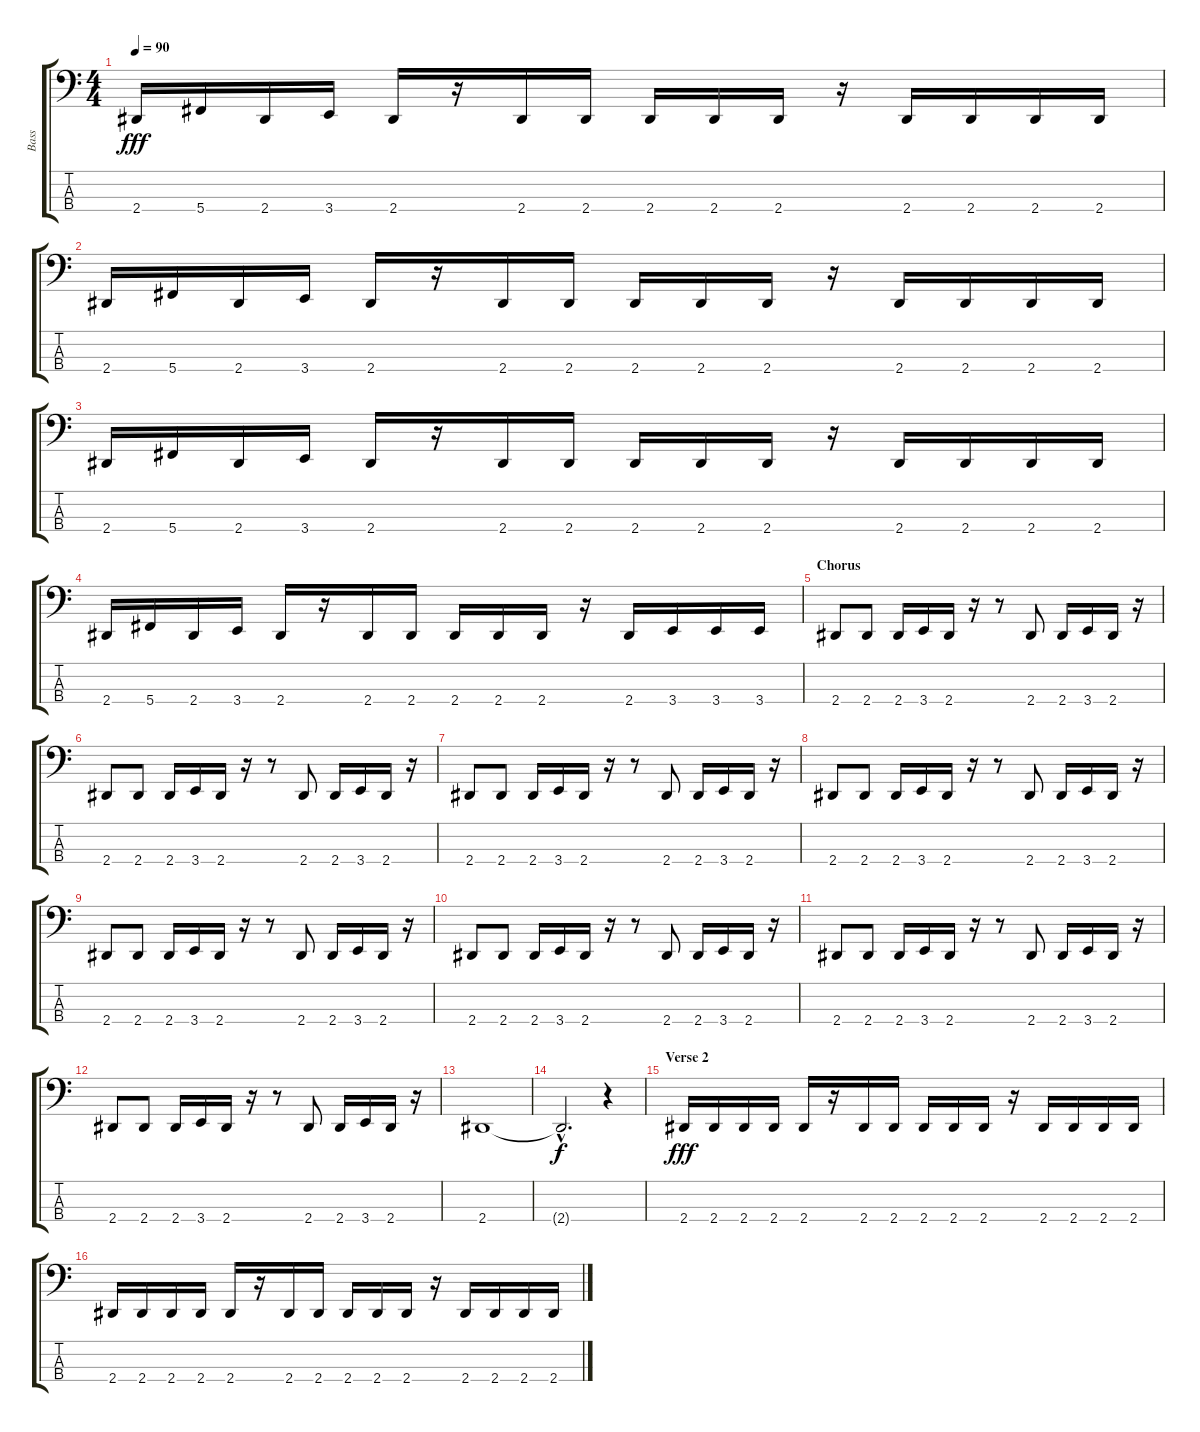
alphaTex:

\track ("Bass" "Bass") {instrument slapbass1}
\staff {score tabs}
\tuning (Gb2 Db2 Ab1 Db1) {hide}
\ts (4 4)
\tempo 90
\clef f4
\ks c
2.4.16{dy fff} 5.4.16 2.4.16 3.4.16 2.4.16 r.16 2.4.16 2.4.16 2.4.16 2.4.16 2.4.16 r.16 2.4.16 2.4.16 2.4.16 2.4.16 |
2.4.16 5.4.16 2.4.16 3.4.16 2.4.16 r.16 2.4.16 2.4.16 2.4.16 2.4.16 2.4.16 r.16 2.4.16 2.4.16 2.4.16 2.4.16 |
2.4.16 5.4.16 2.4.16 3.4.16 2.4.16 r.16 2.4.16 2.4.16 2.4.16 2.4.16 2.4.16 r.16 2.4.16 2.4.16 2.4.16 2.4.16 |
2.4.16 5.4.16 2.4.16 3.4.16 2.4.16 r.16 2.4.16 2.4.16 2.4.16 2.4.16 2.4.16 r.16 2.4.16 3.4.16 3.4.16 3.4.16 |
\section ("" "Chorus")
2.4.8 2.4.8 2.4.16 3.4.16 2.4.16 r.16 r.8 2.4.8 2.4.16 3.4.16 2.4.16 r.16 |
2.4.8 2.4.8 2.4.16 3.4.16 2.4.16 r.16 r.8 2.4.8 2.4.16 3.4.16 2.4.16 r.16 |
2.4.8 2.4.8 2.4.16 3.4.16 2.4.16 r.16 r.8 2.4.8 2.4.16 3.4.16 2.4.16 r.16 |
2.4.8 2.4.8 2.4.16 3.4.16 2.4.16 r.16 r.8 2.4.8 2.4.16 3.4.16 2.4.16 r.16 |
2.4.8 2.4.8 2.4.16 3.4.16 2.4.16 r.16 r.8 2.4.8 2.4.16 3.4.16 2.4.16 r.16 |
2.4.8 2.4.8 2.4.16 3.4.16 2.4.16 r.16 r.8 2.4.8 2.4.16 3.4.16 2.4.16 r.16 |
2.4.8 2.4.8 2.4.16 3.4.16 2.4.16 r.16 r.8 2.4.8 2.4.16 3.4.16 2.4.16 r.16 |
2.4.8 2.4.8 2.4.16 3.4.16 2.4.16 r.16 r.8 2.4.8 2.4.16 3.4.16 2.4.16 r.16 |
2.4.1 |
2.4{hac t}.2{d dy f} r.4 |
\section ("" "Verse 2")
2.4.16{dy fff} 2.4.16 2.4.16 2.4.16 2.4.16 r.16 2.4.16 2.4.16 2.4.16 2.4.16 2.4.16 r.16 2.4.16 2.4.16 2.4.16 2.4.16 |
2.4.16 2.4.16 2.4.16 2.4.16 2.4.16 r.16 2.4.16 2.4.16 2.4.16 2.4.16 2.4.16 r.16 2.4.16 2.4.16 2.4.16 2.4.16
